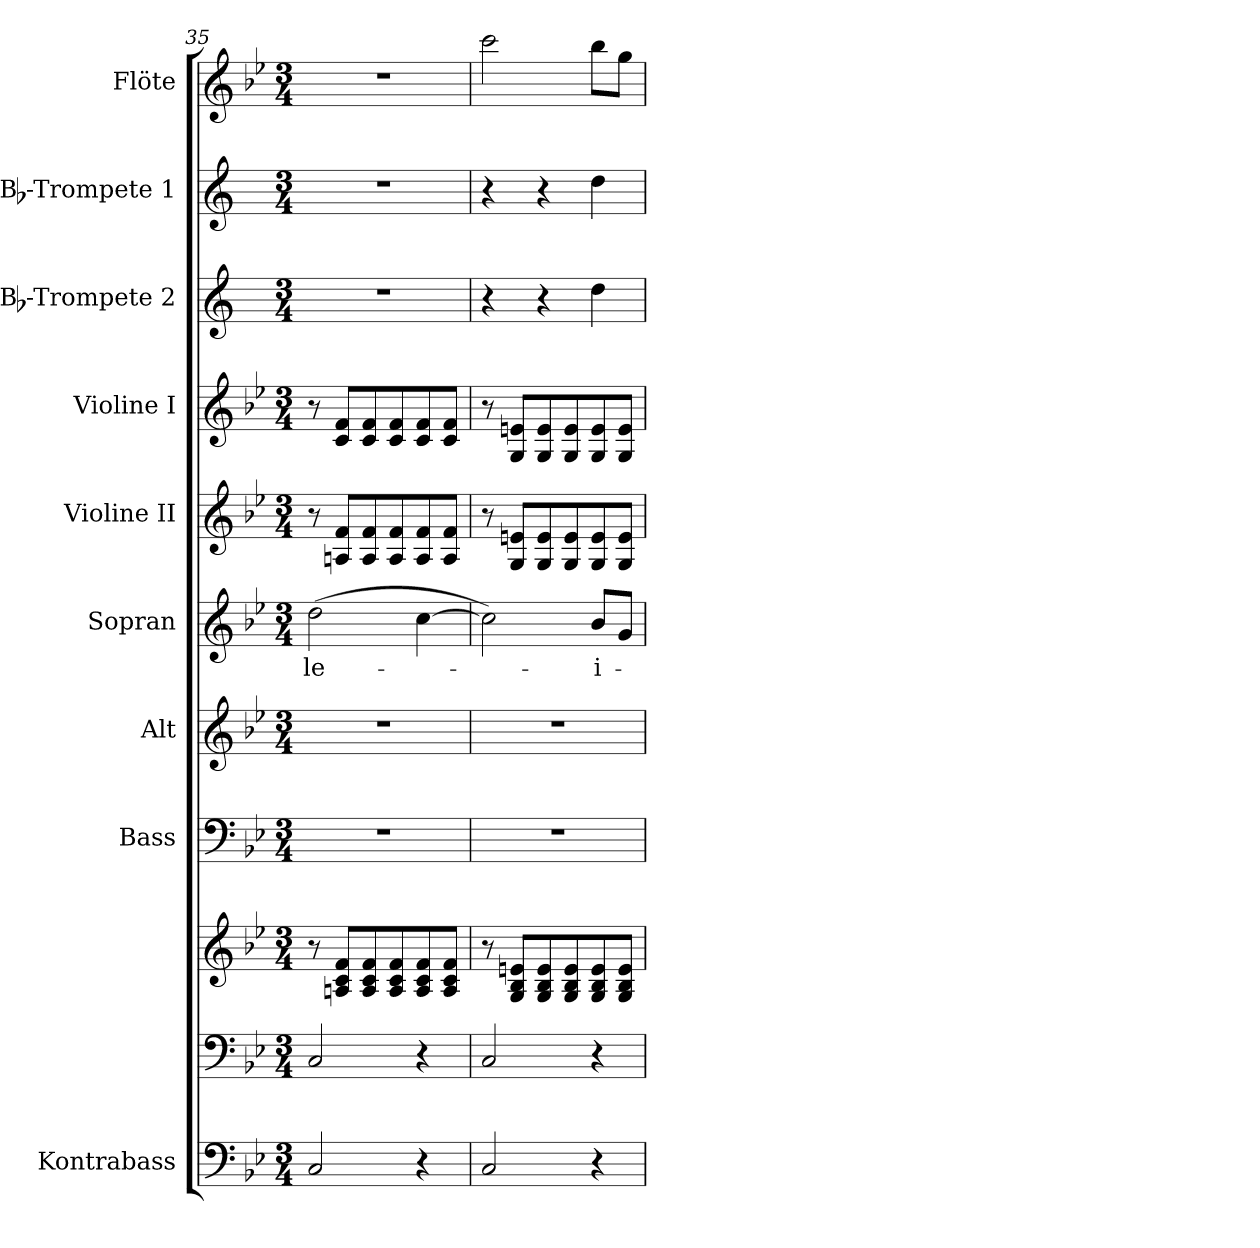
**kern	**kern	**kern	**kern	**kern	**kern	**text	**kern	**kern	**kern	**kern	**kern
*part10	*part9	*part9	*part8	*part7	*part6	*part6	*part5	*part4	*part3	*part2	*part1
*staff11	*staff10	*staff9	*staff8	*staff7	*staff6	*staff6	*staff5	*staff4	*staff3	*staff2	*staff1
*I"Kontrabass	*	*	*I"Bass	*I"Alt	*I"Sopran	*	*I"Violine II	*I"Violine I	*I"Bb-Trompete 2	*I"Bb-Trompete 1	*I"Flöte
*I'Kb.	*	*	*I'B.	*I'A.	*I'S.	*	*I'Vl. II	*I'Vl. I	*I'Bb Trp. 2	*I'Bb Trp. 1	*I'Fl.
*clefF4	*clefF4	*clefG2	*clefF4	*clefG2	*clefG2	*	*clefG2	*clefG2	*clefG2	*clefG2	*clefG2
*ITrd7c12	*	*	*	*	*	*	*	*	*ITrd1c2	*ITrd1c2	*
*k[b-e-]	*k[b-e-]	*k[b-e-]	*k[b-e-]	*k[b-e-]	*k[b-e-]	*	*k[b-e-]	*k[b-e-]	*k[b-e-]	*k[b-e-]	*k[b-e-]
*B-:	*B-:	*B-:	*B-:	*B-:	*B-:	*	*B-:	*B-:	*B-:	*B-:	*B-:
*M3/4	*M3/4	*M3/4	*M3/4	*M3/4	*M3/4	*	*M3/4	*M3/4	*M3/4	*M3/4	*M3/4
=35	=35	=35	=35	=35	=35	=35	=35	=35	=35	=35	=35
!	!	!	!	!	!	!LO:LY:b	!	!	!	!	!
2CC/	2C/	8r	2.r	2.r	(>2dd\	-le-	8r	8r	2.r	2.r	2.r
.	.	8An/ 8c/ 8f/L	.	.	.	.	8An/ 8f/L	8c/ 8f/L	.	.	.
.	.	8A/ 8c/ 8f/	.	.	.	.	8A/ 8f/	8c/ 8f/	.	.	.
.	.	8A/ 8c/ 8f/	.	.	.	.	8A/ 8f/	8c/ 8f/	.	.	.
4r	4r	8A/ 8c/ 8f/	.	.	[4cc\	.	8A/ 8f/	8c/ 8f/	.	.	.
.	.	8A/ 8c/ 8f/J	.	.	.	.	8A/ 8f/J	8c/ 8f/J	.	.	.
=36	=36	=36	=36	=36	=36	=36	=36	=36	=36	=36	=36
2CC/	2C/	8r	2.r	2.r	2cc\])	.	8r	8r	4r	4r	2ccc\
.	.	8G/ 8B-/ 8en/L	.	.	.	.	8G/ 8en/L	8G/ 8en/L	.	.	.
.	.	8G/ 8B-/ 8e/	.	.	.	.	8G/ 8e/	8G/ 8e/	4r	4r	.
.	.	8G/ 8B-/ 8e/	.	.	.	.	8G/ 8e/	8G/ 8e/	.	.	.
!	!	!	!	!	!	!LO:LY:b	!	!	!	!	!
4r	4r	8G/ 8B-/ 8e/	.	.	8b-/L	-i-	8G/ 8e/	8G/ 8e/	4cc\	4cc\	8bb-\L
.	.	8G/ 8B-/ 8e/J	.	.	8g/J	.	8G/ 8e/J	8G/ 8e/J	.	.	8gg\J
=	=	=	=	=	=	=	=	=	=	=	=
*-	*-	*-	*-	*-	*-	*-	*-	*-	*-	*-	*-
